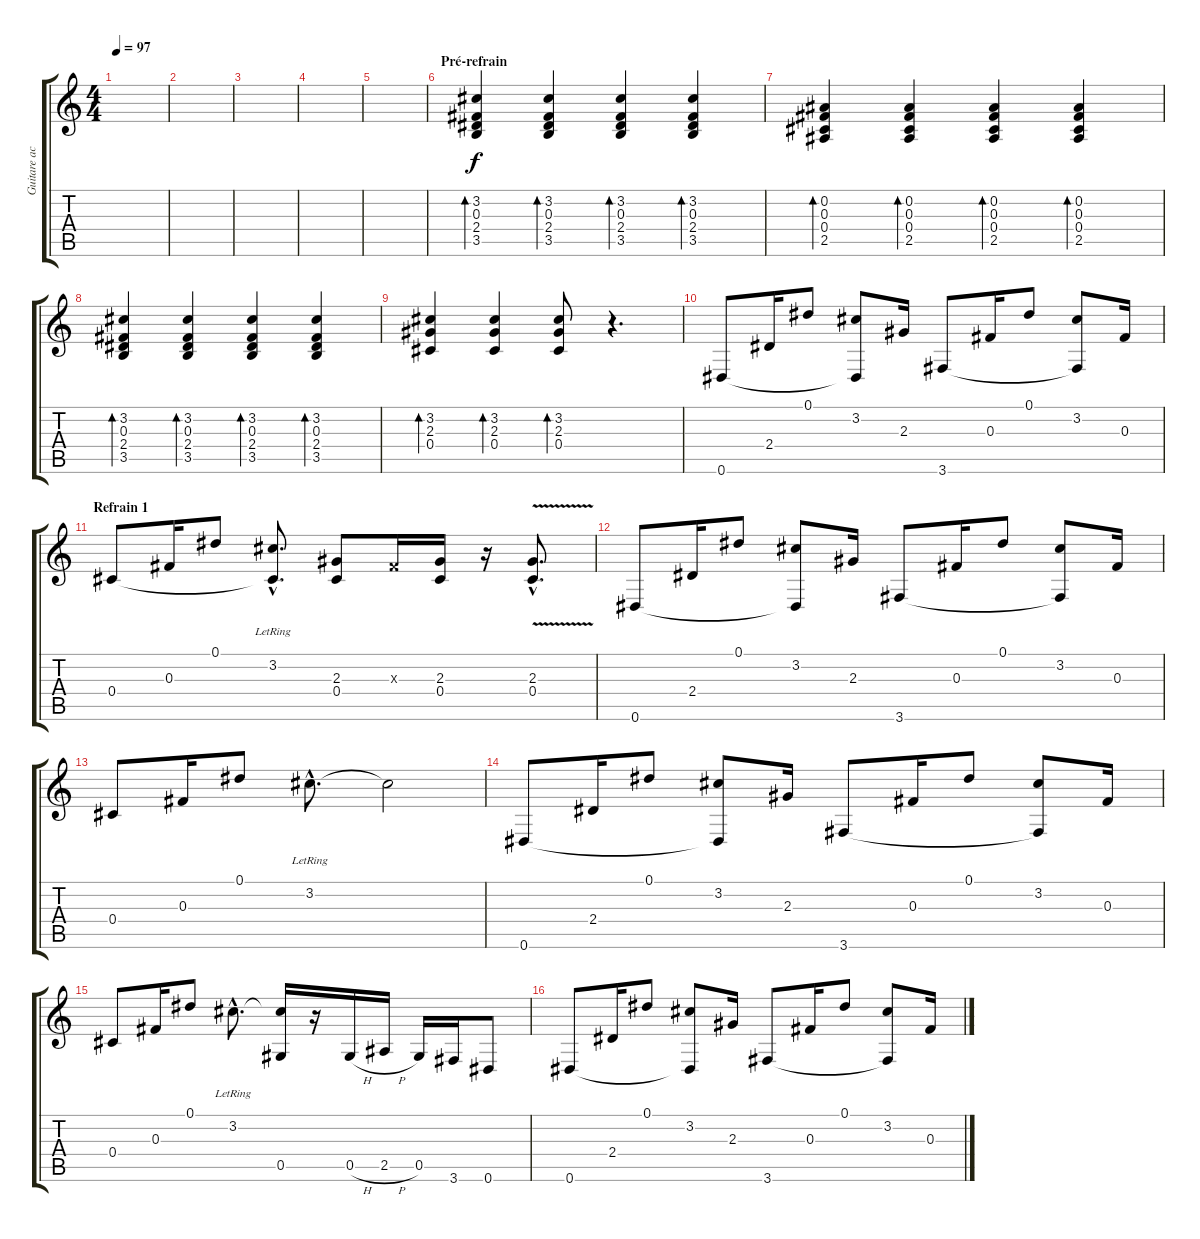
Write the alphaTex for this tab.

\track ("Guitare acoustique" "Guitare ac") {instrument acousticguitarsteel}
\staff {score tabs}
\tuning (Eb4 Bb3 Gb3 Db3 Ab2 Eb2) {hide}
\ts (4 4)
\tempo 97
\clef g2
\ks c
|
|
|
|
|
\section ("" "Pré-refrain")
(3.2 0.3 2.4 3.5).4{bd 60 volume 7} (3.2 0.3 2.4 3.5).4{bd 60} (3.2 0.3 2.4 3.5).4{bd 60} (3.2 0.3 2.4 3.5).4{bd 60} |
(0.2 0.3 0.4 2.5).4{bd 60} (0.2 0.3 0.4 2.5).4{bd 60} (0.2 0.3 0.4 2.5).4{bd 60} (0.2 0.3 0.4 2.5).4{bd 60} |
(3.2 0.3 2.4 3.5).4{bd 60} (3.2 0.3 2.4 3.5).4{bd 60} (3.2 0.3 2.4 3.5).4{bd 60} (3.2 0.3 2.4 3.5).4{bd 60} |
(3.2 2.3 0.4).4{bd 120} (3.2 2.3 0.4).4{bd 120} (3.2 2.3 0.4).8{bd 120} r.4{d} |
0.6.8{volume 10} 2.4.16 0.1.8 (3.2 0.6{t}).8 2.3.16 3.6.8 0.3.16 0.1.8 (3.2 3.6{t}).8 0.3.16 |
\section ("" "Refrain 1")
0.4.8 0.3.16 0.1.8 (3.2{hac lr} 0.4{hac t}).8{d} (2.3 0.4).8 0.3{x}.16 (2.3 0.4).16 r.16 (2.3{v hac} 0.4{hac}).8{d} |
0.6.8 2.4.16 0.1.8 (3.2 0.6{t}).8 2.3.16 3.6.8 0.3.16 0.1.8 (3.2 3.6{t}).8 0.3.16 |
0.4.8 0.3.16 0.1.8 3.2{hac lr}.8{d} 3.2{t}.2 |
0.6.8 2.4.16 0.1.8 (3.2 0.6{t}).8 2.3.16 3.6.8 0.3.16 0.1.8 (3.2 3.6{t}).8 0.3.16 |
0.4.8 0.3.16 0.1.8 3.2{hac lr}.8{d} (3.2{t} 0.5).16 r.16 0.5{h}.16 2.5{h}.16 0.5.16 3.6.16 0.6.8 |
0.6.8 2.4.16 0.1.8 (3.2 0.6{t}).8 2.3.16 3.6.8 0.3.16 0.1.8 (3.2 3.6{t}).8 0.3.16
